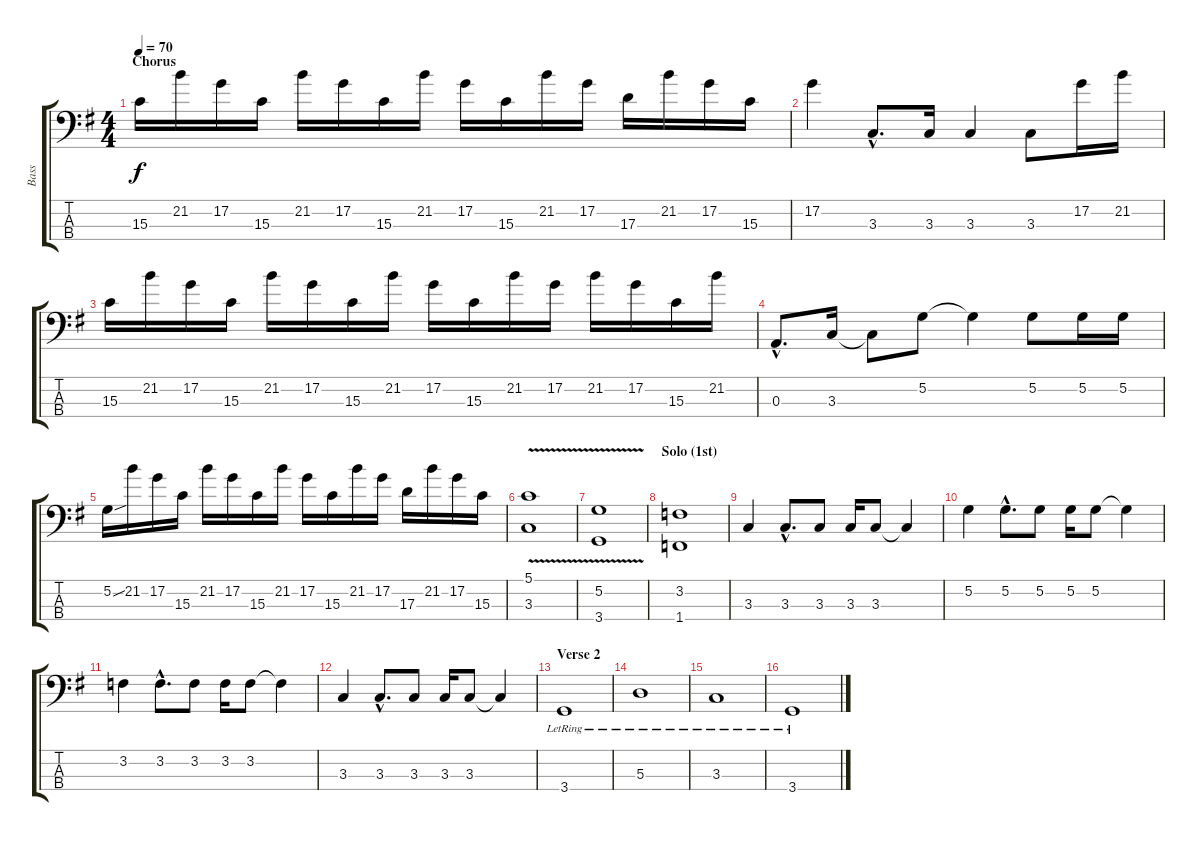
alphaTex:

\track ("Bass" "Bass") {instrument electricbassfinger}
\staff {score tabs}
\tuning (G2 D2 A1 E1) {hide}
\ts (4 4)
\section ("" "Chorus")
\tempo 70
\clef f4
\ks g
15.3.16{dy f} 21.2.16 17.2.16 15.3.16 21.2.16 17.2.16 15.3.16 21.2.16 17.2.16 15.3.16 21.2.16 17.2.16 17.3.16 21.2.16 17.2.16 15.3.16 |
17.2.4 3.3{hac}.8{d} 3.3.16 3.3.4 3.3.8 17.2.16 21.2.16 |
15.3.16 21.2.16 17.2.16 15.3.16 21.2.16 17.2.16 15.3.16 21.2.16 17.2.16 15.3.16 21.2.16 17.2.16 21.2.16 17.2.16 15.3.16 21.2.16 |
0.3{hac}.8{d} 3.3.16 3.3{t}.8 5.2.8 5.2{t}.4 5.2.8 5.2.16 5.2.16 |
5.2{sou}.16 21.2.16 17.2.16 15.3.16 21.2.16 17.2.16 15.3.16 21.2.16 17.2.16 15.3.16 21.2.16 17.2.16 17.3.16 21.2.16 17.2.16 15.3.16 |
(5.1 3.3{v}).1 |
(5.2 3.4{v}).1 |
\section ("" "Solo (1st)")
(3.2 1.4).1 |
3.3.4 3.3{hac}.8{d} 3.3.8 3.3.16 3.3.8 3.3{t}.4 |
5.2.4 5.2{hac}.8{d} 5.2.8 5.2.16 5.2.8 5.2{t}.4 |
3.2.4 3.2{hac}.8{d} 3.2.8 3.2.16 3.2.8 3.2{t}.4 |
3.3.4 3.3{hac}.8{d} 3.3.8 3.3.16 3.3.8 3.3{t}.4 |
\section ("" "Verse 2")
3.4{lr}.1 |
5.3{lr}.1 |
3.3{lr}.1 |
3.4{lr}.1
